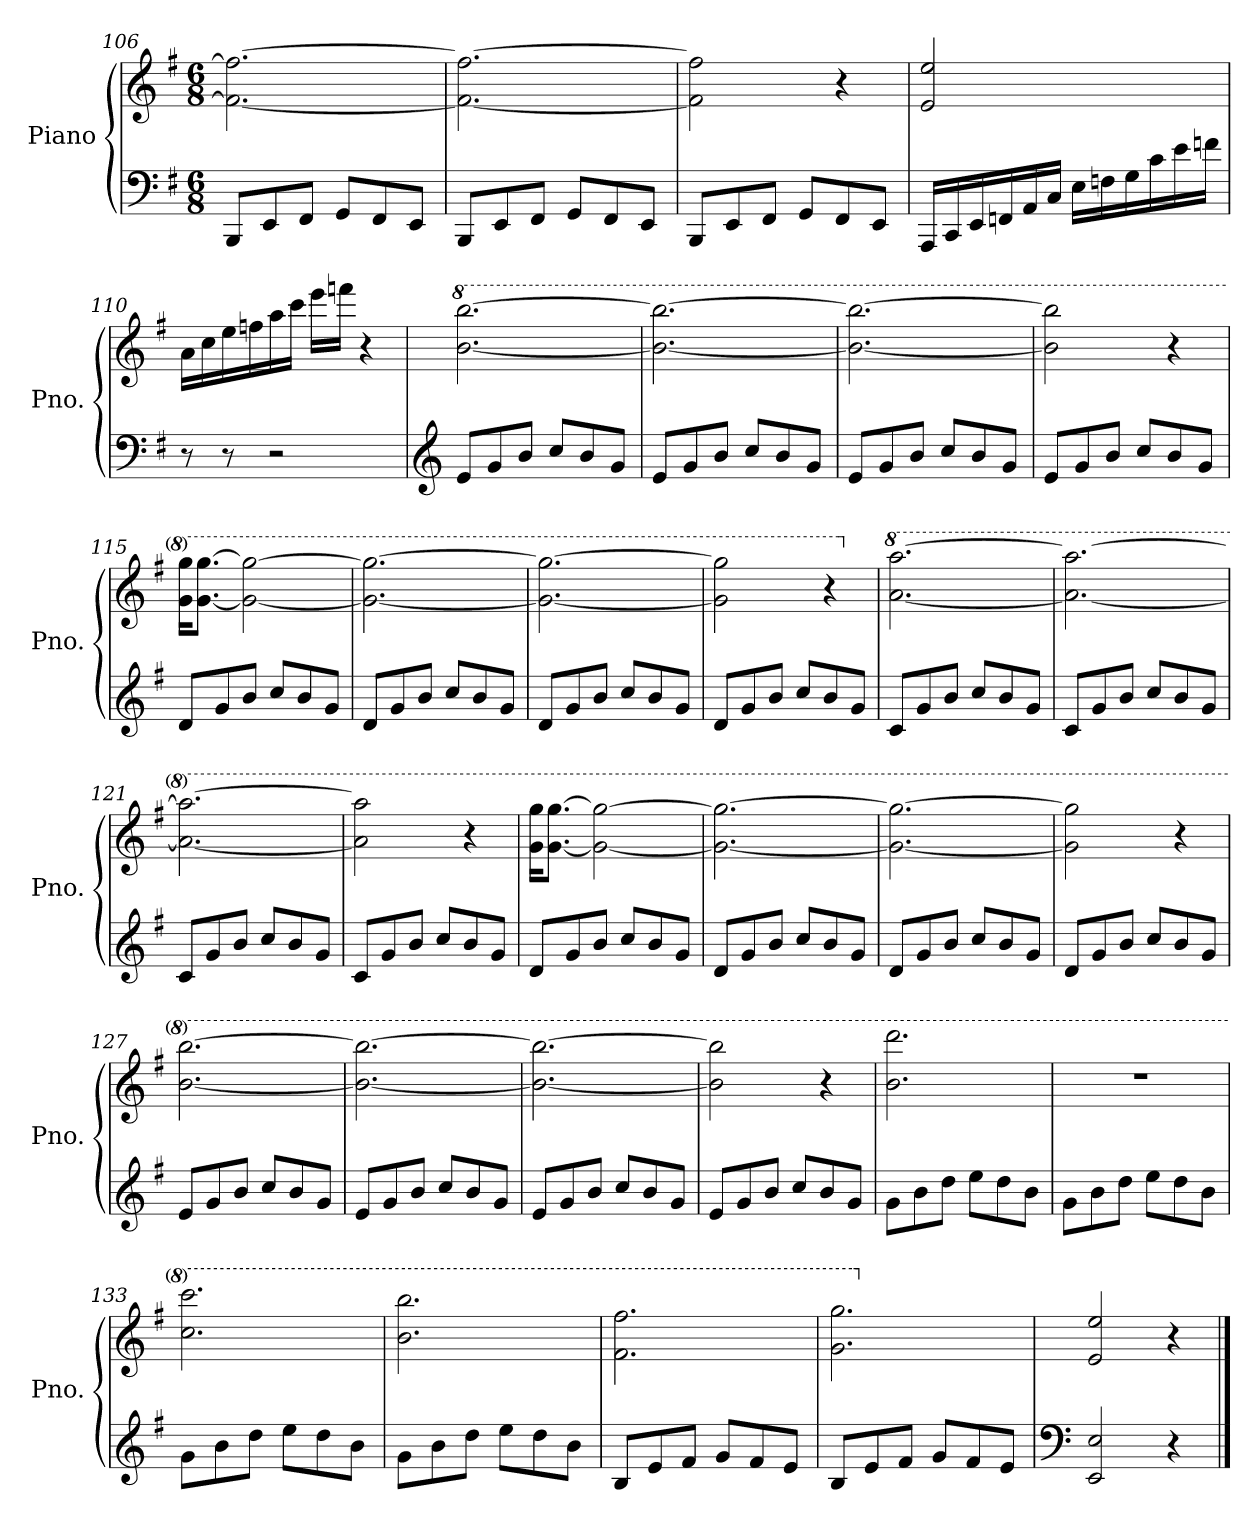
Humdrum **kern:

**kern	**kern
*part1	*part1
*staff2	*staff1
*I"Piano	*
*I'Pno.	*
*clefF4	*clefG2
*k[f#]	*k[f#]
*M6/8	*M6/8
=106	=106
8BBB/L	2.f#\_ 2.ff#\_
8EE/	.
8FF#/J	.
8GG/L	.
8FF#/	.
8EE/J	.
=107	=107
8BBB/L	2.f#\_ 2.ff#\_
8EE/	.
8FF#/J	.
8GG/L	.
8FF#/	.
8EE/J	.
=108	=108
8BBB/L	2f#\] 2ff#\]
8EE/	.
8FF#/J	.
8GG/L	.
8FF#/	4r
8EE/J	.
!!LO:LB:g=z
=109	=109
16AAA/LL	2e/ 2ee/
16CC/	.
16EE/	.
16FFn/	.
16AA/	.
16C/JJ	.
16E\LL	.
16Fn\	.
16G\	4ryy
16c\	.
16e\	.
16fn\JJ	.
=110	=110
8r	16a\LL
.	16cc\
8r	16ee\
.	16ffn\
2r	16aa\
.	16ccc\JJ
.	16eee\LL
.	16fffn\JJ
.	4r
=111	=111
*clefG2	*
*	*8va
8e/L	[2.bb\ [2.bbb\
8g/	.
8b/J	.
8cc/L	.
8b/	.
8g/J	.
=112	=112
8e/L	2.bb\_ 2.bbb\_
8g/	.
8b/J	.
8cc/L	.
8b/	.
8g/J	.
!!LO:LB:g=z
=113	=113
8e/L	2.bb\_ 2.bbb\_
8g/	.
8b/J	.
8cc/L	.
8b/	.
8g/J	.
=114	=114
8e/L	2bb\] 2bbb\]
8g/	.
8b/J	.
8cc/L	.
8b/	4r
8g/J	.
=115	=115
8d/L	16gg\ 16ggg\KL
.	[8.gg\ [8.ggg\J
8g/	.
8b/J	2gg\_ 2ggg\_
8cc/L	.
8b/	.
8g/J	.
=116	=116
8d/L	2.gg\_ 2.ggg\_
8g/	.
8b/J	.
8cc/L	.
8b/	.
8g/J	.
=117	=117
8d/L	2.gg\_ 2.ggg\_
8g/	.
8b/J	.
8cc/L	.
8b/	.
8g/J	.
=118	=118
8d/L	2gg\] 2ggg\]
8g/	.
8b/J	.
8cc/L	.
8b/	4r
8g/J	.
!!LO:PB:g=z
=119	=119
*	*X8va
*	*8va
8c/L	[2.aa\ [2.aaa\
8g/	.
8b/J	.
8cc/L	.
8b/	.
8g/J	.
=120	=120
8c/L	2.aa\_ 2.aaa\_
8g/	.
8b/J	.
8cc/L	.
8b/	.
8g/J	.
=121	=121
8c/L	2.aa\_ 2.aaa\_
8g/	.
8b/J	.
8cc/L	.
8b/	.
8g/J	.
=122	=122
8c/L	2aa\] 2aaa\]
8g/	.
8b/J	.
8cc/L	.
8b/	4r
8g/J	.
=123	=123
8d/L	16gg\ 16ggg\KL
.	[8.gg\ [8.ggg\J
8g/	.
8b/J	2gg\_ 2ggg\_
8cc/L	.
8b/	.
8g/J	.
=124	=124
8d/L	2.gg\_ 2.ggg\_
8g/	.
8b/J	.
8cc/L	.
8b/	.
8g/J	.
!!LO:LB:g=z
=125	=125
8d/L	2.gg\_ 2.ggg\_
8g/	.
8b/J	.
8cc/L	.
8b/	.
8g/J	.
=126	=126
8d/L	2gg\] 2ggg\]
8g/	.
8b/J	.
8cc/L	.
8b/	4r
8g/J	.
=127	=127
8e/L	[2.bb\ [2.bbb\
8g/	.
8b/J	.
8cc/L	.
8b/	.
8g/J	.
=128	=128
8e/L	2.bb\_ 2.bbb\_
8g/	.
8b/J	.
8cc/L	.
8b/	.
8g/J	.
=129	=129
8e/L	2.bb\_ 2.bbb\_
8g/	.
8b/J	.
8cc/L	.
8b/	.
8g/J	.
=130	=130
8e/L	2bb\] 2bbb\]
8g/	.
8b/J	.
8cc/L	.
8b/	4r
8g/J	.
!!LO:LB:g=z
=131	=131
8g\L	2.bb\ 2.dddd\
8b\	.
8dd\J	.
8ee\L	.
8dd\	.
8b\J	.
=132	=132
8g\L	2.r
8b\	.
8dd\J	.
8ee\L	.
8dd\	.
8b\J	.
=133	=133
8g\L	2.ccc\ 2.cccc\
8b\	.
8dd\J	.
8ee\L	.
8dd\	.
8b\J	.
=134	=134
8g\L	2.bb\ 2.bbb\
8b\	.
8dd\J	.
8ee\L	.
8dd\	.
8b\J	.
=135	=135
8B/L	2.ff#\ 2.fff#\
8e/	.
8f#/J	.
8g/L	.
8f#/	.
8e/J	.
=136	=136
8B/L	2.gg\ 2.ggg\
8e/	.
8f#/J	.
8g/L	.
8f#/	.
8e/J	.
=137	=137
*clefF4	*
*	*X8va
2EE/ 2E/	2e/ 2ee/
4r	4r
==	==
*-	*-
